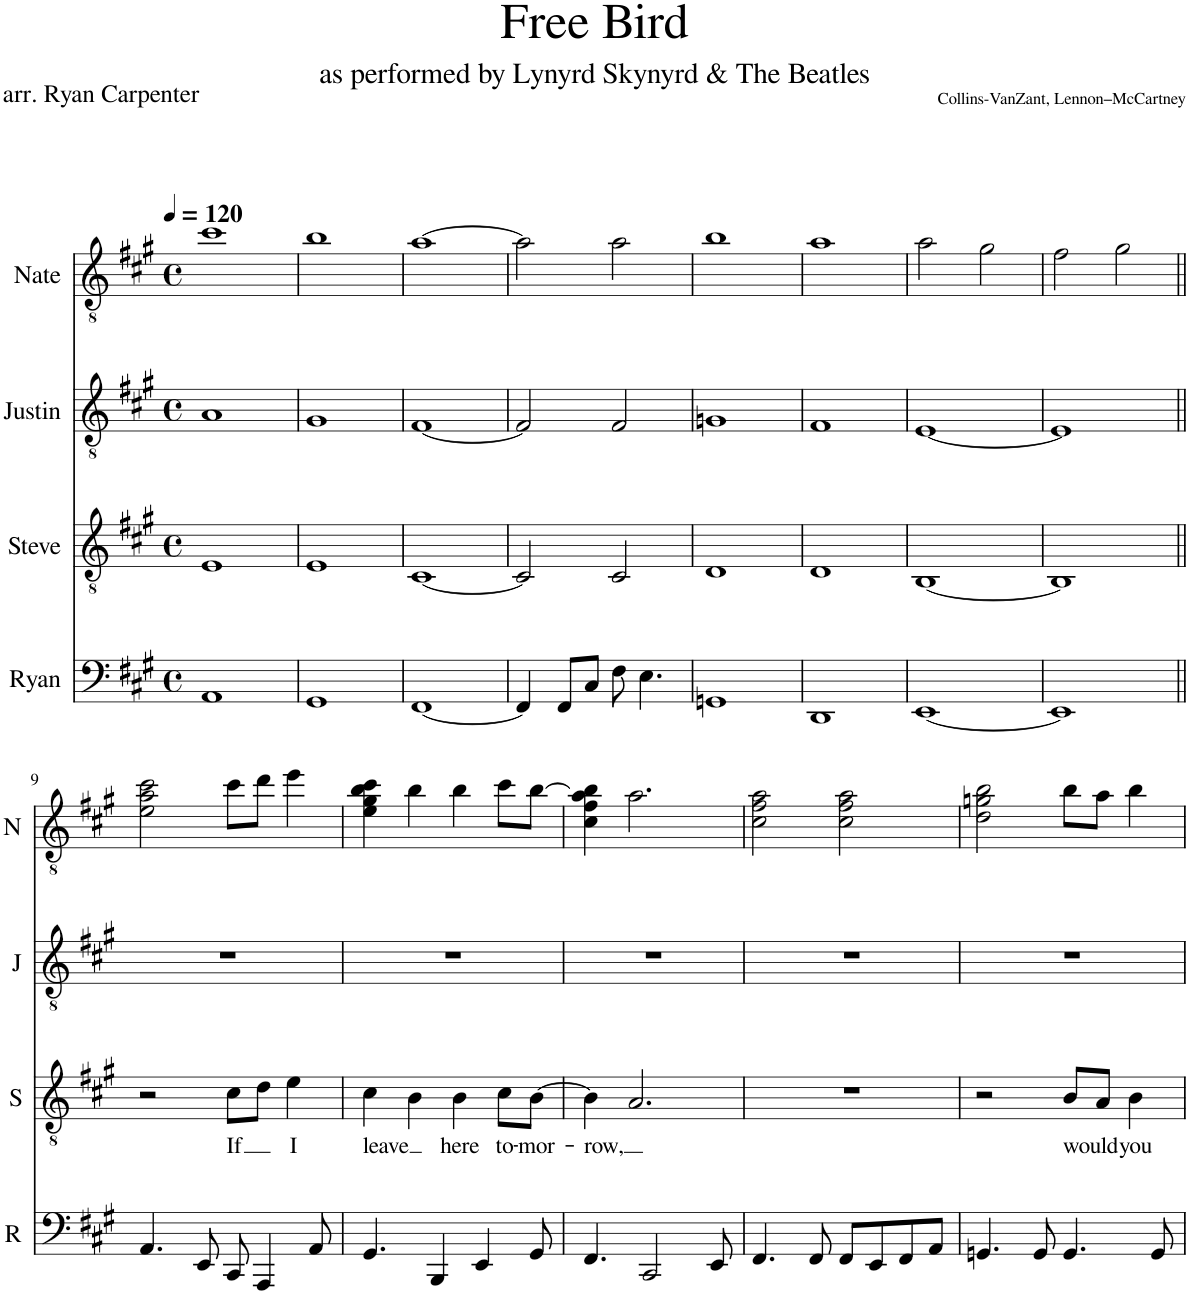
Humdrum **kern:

**kern	**kern	**text	**kern	**kern
*part4	*part3	*part3	*part2	*part1
*staff4	*staff3	*staff3	*staff2	*staff1
*I"Ryan	*I"Steve	*	*I"Justin	*I"Nate
*I'R	*I'S	*	*I'J	*I'N
*clefF4	*clefGv2	*	*clefGv2	*clefGv2
*k[f#c#g#]	*k[f#c#g#]	*	*k[f#c#g#]	*k[f#c#g#]
*M4/4	*M4/4	*	*M4/4	*M4/4
*met(c)	*met(c)	*	*met(c)	*met(c)
*MM120	*MM120	*	*MM120	*MM120
=1	=1	=1	=1	=1
1AA	1E	.	1A	1cc#
=2	=2	=2	=2	=2
1GG#	1E	.	1G#	1b
=3	=3	=3	=3	=3
[1FF#	[1C#	.	[1F#	[1a
=4	=4	=4	=4	=4
4FF#/]	2C#/]	.	2F#/]	2a\]
8FF#/L	.	.	.	.
8C#/J	.	.	.	.
8F#\	2C#/	.	2F#/	2a\
4.E\	.	.	.	.
=5	=5	=5	=5	=5
1GGn	1D	.	1Gn	1b
=6	=6	=6	=6	=6
1DD	1D	.	1F#	1a
=7	=7	=7	=7	=7
[1EE	[1BB	.	[1E	2a\
.	.	.	.	2g#\
=8	=8	=8	=8	=8
1EE]	1BB]	.	1E]	2f#\
.	.	.	.	2g#\
!!LO:LB:g=z
=9||	=9||	=9||	=9||	=9||
4.AA/	2r	.	1r	2e\ 2a\ 2cc#\
8EE/	.	.	.	.
!	!	!LO:LY:b	!	!
8CC#/	8c#\L	If	.	8cc#\L
4AAA/	8d\J	.	.	8dd\J
!	!	!LO:LY:b	!	!
.	4e\	I	.	4ee\
8AA/	.	.	.	.
=10	=10	=10	=10	=10
!	!	!LO:LY:b	!	!
4.GG#/	4c#\	leave	1r	4e\ 4g#\ 4b\ 4cc#\
.	4B\	.	.	4b\
4BBB/	.	.	.	.
!	!	!LO:LY:b	!	!
.	4B\	here	.	4b\
4EE/	.	.	.	.
!	!	!LO:LY:b	!	!
.	8c#\L	to-	.	8cc#\L
!	!	!LO:LY:b	!	!
8GG#/	[8B\J	-mor-	.	[8b\J
=11	=11	=11	=11	=11
!	!	!LO:LY:b	!	!
4.FF#/	4B\]	-row,	1r	4c#\ 4f#\ 4a\ 4b\]
.	2.A/	.	.	2.a\
2CC#/	.	.	.	.
8EE/	.	.	.	.
=12	=12	=12	=12	=12
4.FF#/	1r	.	1r	2c#\ 2f#\ 2a\
8FF#/	.	.	.	.
8FF#/L	.	.	.	2c#\ 2f#\ 2a\
8EE/	.	.	.	.
8FF#/	.	.	.	.
8AA/J	.	.	.	.
=13	=13	=13	=13	=13
4.GGn/	2r	.	1r	2d\ 2gn\ 2b\
8GG/	.	.	.	.
!	!	!LO:LY:b	!	!
4.GG/	8B/L	would	.	8b\L
.	8A/J	.	.	8a\J
!	!	!LO:LY:b	!	!
.	4B\	you	.	4b\
8GG/	.	.	.	.
=	=	=	=	=
*-	*-	*-	*-	*-
